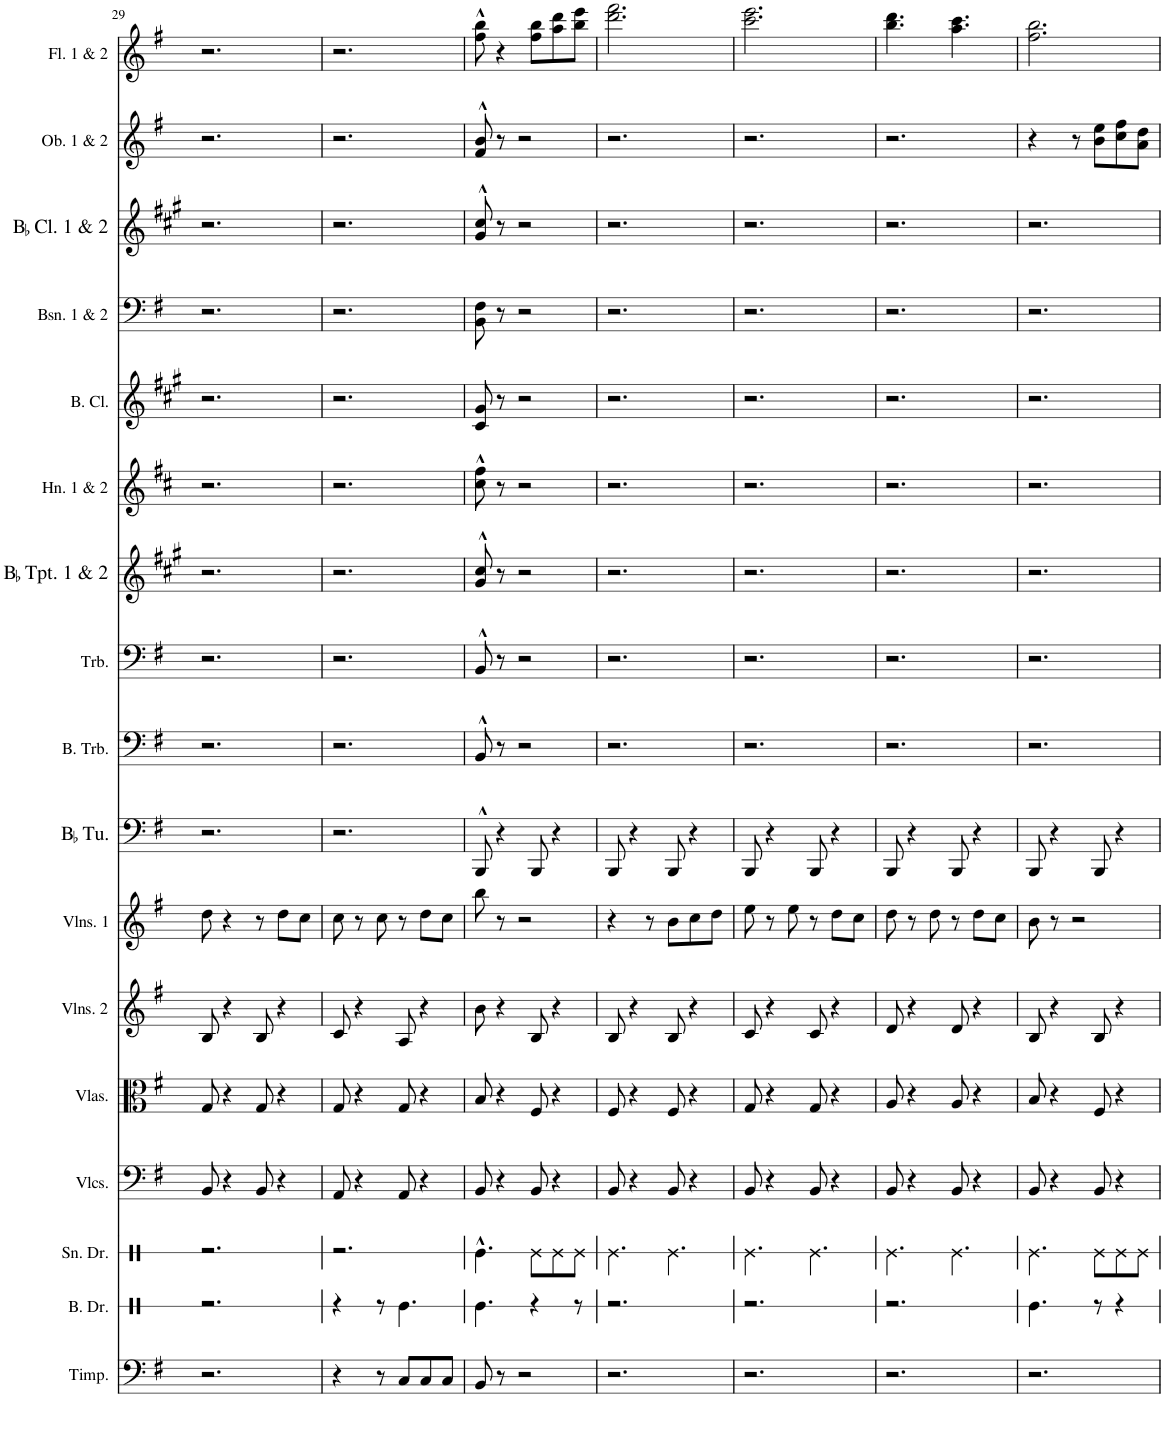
**kern	**kern	**kern	**kern	**kern	**kern	**kern	**kern	**kern	**kern	**kern	**kern	**kern	**kern	**kern	**kern	**kern
*part17	*part16	*part15	*part14	*part13	*part12	*part11	*part10	*part9	*part8	*part7	*part6	*part5	*part4	*part3	*part2	*part1
*staff17	*staff16	*staff15	*staff14	*staff13	*staff12	*staff11	*staff10	*staff9	*staff8	*staff7	*staff6	*staff5	*staff4	*staff3	*staff2	*staff1
*I"Timpani	*I"Bass Drum	*I"Snare Drum	*I"Violoncellos	*I"Violas	*I"Violins 2	*I"Violins 1	*I"BaccidentalFlat Tuba	*I"Bass Trombone	*I"Trombone	*I"BaccidentalFlat Trumpet 1 &amp; 2	*I"Horn 1 &amp; 2	*I"Bass Clarinet	*I"Bassoon 1 &amp; 2	*I"BaccidentalFlat Clarinet 1 &amp; 2	*I"Oboe 1 &amp; 2	*I"Flute 1 &amp; 2
*I'Timp.	*I'B. Dr.	*I'Sn. Dr.	*I'Vlcs.	*I'Vlas.	*I'Vlns. 2	*I'Vlns. 1	*I'BaccidentalFlat Tu.	*I'B. Trb.	*I'Trb.	*I'BaccidentalFlat Tpt. 1 &amp; 2	*I'Hn. 1 &amp; 2	*I'B. Cl.	*I'Bsn. 1 &amp; 2	*I'BaccidentalFlat Cl. 1 &amp; 2	*I'Ob. 1 &amp; 2	*I'Fl. 1 &amp; 2
!!LO:PB:g=z
*clefF4	*clefX	*clefX	*clefF4	*clefC3	*clefG2	*clefG2	*clefF4	*clefF4	*clefF4	*clefG2	*clefG2	*clefG2	*clefF4	*clefG2	*clefG2	*clefG2
*	*	*	*	*	*	*	*	*	*	*Trd1c2	*Trd4c7	*Trd8c14	*	*Trd1c2	*	*
*k[f#]	*k[]	*k[]	*k[f#]	*k[f#]	*k[f#]	*k[f#]	*k[f#]	*k[f#]	*k[f#]	*k[f#c#g#]	*k[f#c#]	*k[f#c#g#]	*k[f#]	*k[f#c#g#]	*k[f#]	*k[f#]
=29	=29	=29	=29	=29	=29	=29	=29	=29	=29	=29	=29	=29	=29	=29	=29	=29
2.r	2.r	2.r	8BB/	8G/	8B/	8dd\	2.r	2.r	2.r	2.r	2.r	2.r	2.r	2.r	2.r	2.r
.	.	.	4r	4r	4r	4r	.	.	.	.	.	.	.	.	.	.
.	.	.	8BB/	8G/	8B/	8r	.	.	.	.	.	.	.	.	.	.
.	.	.	4r	4r	4r	8dd\L	.	.	.	.	.	.	.	.	.	.
.	.	.	.	.	.	8cc\J	.	.	.	.	.	.	.	.	.	.
=30	=30	=30	=30	=30	=30	=30	=30	=30	=30	=30	=30	=30	=30	=30	=30	=30
4r	4r	2.r	8AA/	8G/	8c/	8cc\	2.r	2.r	2.r	2.r	2.r	2.r	2.r	2.r	2.r	2.r
.	.	.	4r	4r	4r	8r	.	.	.	.	.	.	.	.	.	.
8r	8r	.	.	.	.	8cc\	.	.	.	.	.	.	.	.	.	.
8C/L	4.Re\	.	8AA/	8G/	8A/	8r	.	.	.	.	.	.	.	.	.	.
8C/	.	.	4r	4r	4r	8dd\L	.	.	.	.	.	.	.	.	.	.
8C/J	.	.	.	.	.	8cc\J	.	.	.	.	.	.	.	.	.	.
=31	=31	=31	=31	=31	=31	=31	=31	=31	=31	=31	=31	=31	=31	=31	=31	=31
8BB/	4.Re\	4.Re^^\	8BB/	8B/	8b\	8bb\	8BBB^^/	8BB^^/	8BB^^/	8g#/^^ 8cc#/^^	8cc#\^^ 8ff#\^^	8c#/ 8g#/	8BB\ 8F#\	8g#/^^ 8cc#/^^	8f#/^^ 8b/^^	8ff#\^^ 8bb\^^
8r	.	.	4r	4r	4r	8r	4r	8r	8r	8r	8r	8r	8r	8r	8r	4r
2r	.	.	.	.	.	2r	.	2r	2r	2r	2r	2r	2r	2r	2r	.
.	4r	8Re\L	8BB/	8F#/	8B/	.	8BBB/	.	.	.	.	.	.	.	.	8ff#\ 8bb\L
.	.	8Re\	4r	4r	4r	.	4r	.	.	.	.	.	.	.	.	8aa\ 8ddd\
.	8r	8Re\J	.	.	.	.	.	.	.	.	.	.	.	.	.	8bb\ 8eee\J
=32	=32	=32	=32	=32	=32	=32	=32	=32	=32	=32	=32	=32	=32	=32	=32	=32
2.r	2.r	4.Re\	8BB/	8F#/	8B/	4r	8BBB/	2.r	2.r	2.r	2.r	2.r	2.r	2.r	2.r	2.ddd\ 2.fff#\
.	.	.	4r	4r	4r	.	4r	.	.	.	.	.	.	.	.	.
.	.	.	.	.	.	8r	.	.	.	.	.	.	.	.	.	.
.	.	4.Re\	8BB/	8F#/	8B/	8b\L	8BBB/	.	.	.	.	.	.	.	.	.
.	.	.	4r	4r	4r	8cc\	4r	.	.	.	.	.	.	.	.	.
.	.	.	.	.	.	8dd\J	.	.	.	.	.	.	.	.	.	.
=33	=33	=33	=33	=33	=33	=33	=33	=33	=33	=33	=33	=33	=33	=33	=33	=33
2.r	2.r	4.Re\	8BB/	8G/	8c/	8ee\	8BBB/	2.r	2.r	2.r	2.r	2.r	2.r	2.r	2.r	2.ccc\ 2.eee\
.	.	.	4r	4r	4r	8r	4r	.	.	.	.	.	.	.	.	.
.	.	.	.	.	.	8ee\	.	.	.	.	.	.	.	.	.	.
.	.	4.Re\	8BB/	8G/	8c/	8r	8BBB/	.	.	.	.	.	.	.	.	.
.	.	.	4r	4r	4r	8dd\L	4r	.	.	.	.	.	.	.	.	.
.	.	.	.	.	.	8cc\J	.	.	.	.	.	.	.	.	.	.
=34	=34	=34	=34	=34	=34	=34	=34	=34	=34	=34	=34	=34	=34	=34	=34	=34
2.r	2.r	4.Re\	8BB/	8A/	8d/	8dd\	8BBB/	2.r	2.r	2.r	2.r	2.r	2.r	2.r	2.r	4.bb\ 4.ddd\
.	.	.	4r	4r	4r	8r	4r	.	.	.	.	.	.	.	.	.
.	.	.	.	.	.	8dd\	.	.	.	.	.	.	.	.	.	.
.	.	4.Re\	8BB/	8A/	8d/	8r	8BBB/	.	.	.	.	.	.	.	.	4.aa\ 4.ccc\
.	.	.	4r	4r	4r	8dd\L	4r	.	.	.	.	.	.	.	.	.
.	.	.	.	.	.	8cc\J	.	.	.	.	.	.	.	.	.	.
=35	=35	=35	=35	=35	=35	=35	=35	=35	=35	=35	=35	=35	=35	=35	=35	=35
2.r	4.Re\	4.Re\	8BB/	8B/	8B/	8b\	8BBB/	2.r	2.r	2.r	2.r	2.r	2.r	2.r	4r	2.ff#\ 2.bb\
.	.	.	4r	4r	4r	8r	4r	.	.	.	.	.	.	.	.	.
.	.	.	.	.	.	2r	.	.	.	.	.	.	.	.	8r	.
.	8r	8Re\L	8BB/	8F#/	8B/	.	8BBB/	.	.	.	.	.	.	.	8b\ 8ee\L	.
.	4r	8Re\	4r	4r	4r	.	4r	.	.	.	.	.	.	.	8cc\ 8ff#\	.
.	.	8Re\J	.	.	.	.	.	.	.	.	.	.	.	.	8a\ 8dd\J	.
=	=	=	=	=	=	=	=	=	=	=	=	=	=	=	=	=
*-	*-	*-	*-	*-	*-	*-	*-	*-	*-	*-	*-	*-	*-	*-	*-	*-
